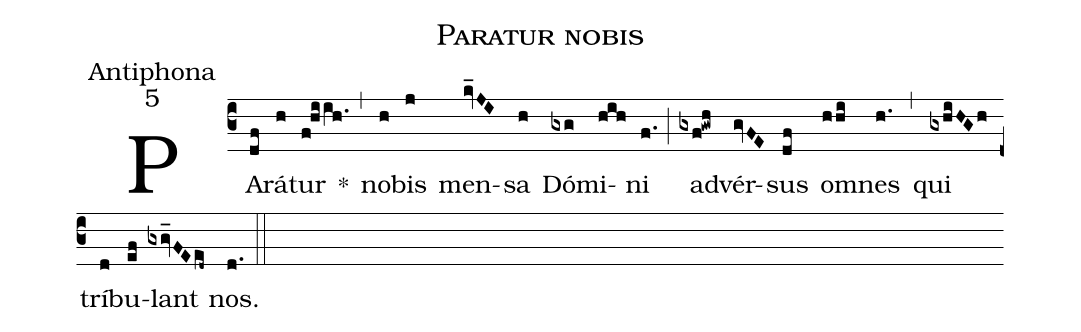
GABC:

name:Paratur nobis;
office-part:Antiphona;
mode:5;
%%
(c3)
PA(df)rá(h)tur(f!hiih.) *(,)
no(h)bis(j) men(kv_JI)sa(h) Dó(gxg)mi(hih)ni(f.) (;)
ad(gxf!gwh)vér(gvFE)sus(df) om(hhi)nes(h.) (,)
qui(gxhiHGh) trí(d)bu(ef)lant(gxgv_FEed~) nos.(d.) (::)
